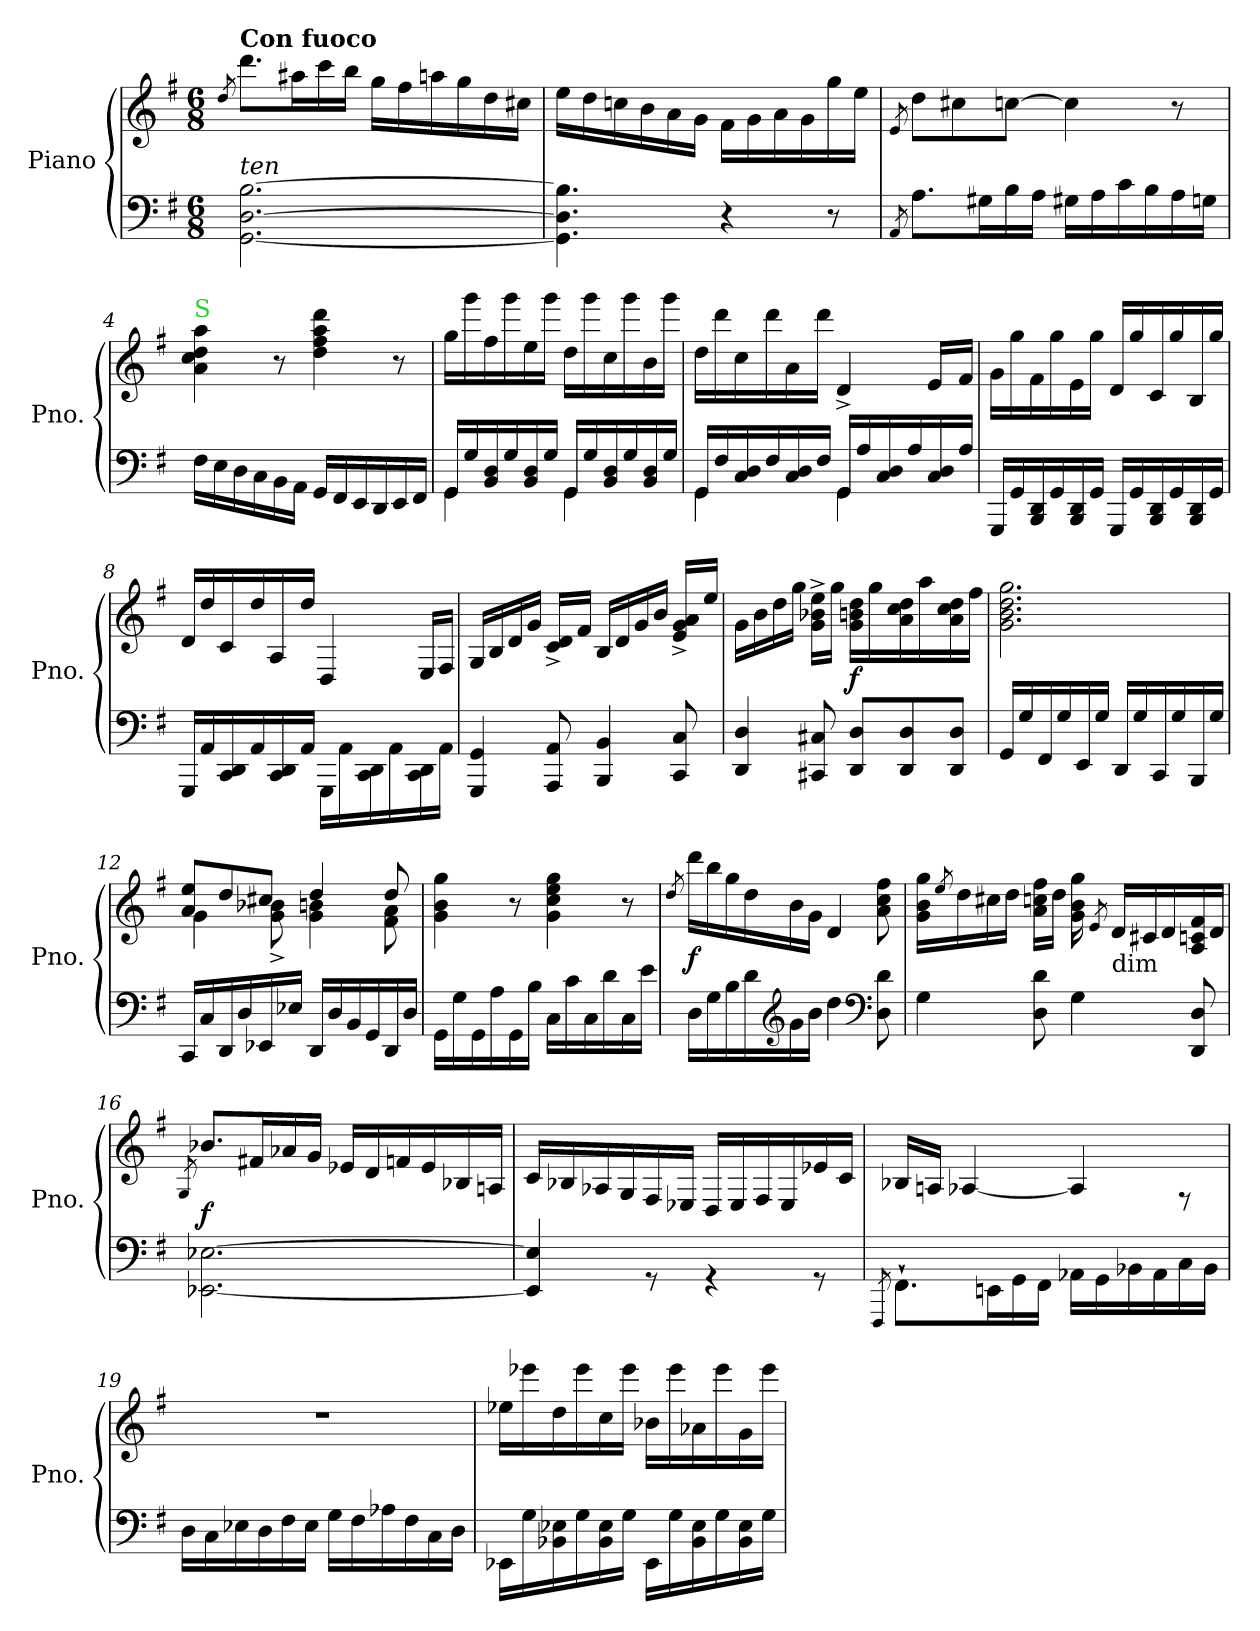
**kern	**kern	**dynam
*part1	*part1	*part1
*staff2	*staff1	*staff1/2
*I"Piano	*	*
*I'Pno.	*	*
*clefF4	*clefG2	*
*k[f#]	*k[f#]	*
*G:	*G:	*
*M6/8	*M6/8	*
=1	=1	=1
.	8qdd/	.
!	!LO:TX:a:B:t=Con fuoco	!
!LO:TX:a:i:t=ten	!	!
[2.GG\ [2.D\ [2.B\	8.ddd\L	.
.	16aa#X\L	.
.	16ccc\	.
.	16bb\JJ	.
.	16gg\LL	.
.	16ff#\	.
.	16aan\	.
.	16gg\	.
.	16dd\	.
.	16cc#X\JJ	.
=2	=2	=2
4.GG]\ 4.D]\ 4.B]\	16ee\LL	.
.	16dd\	.
.	16ccn\	.
.	16b\	.
.	16a\	.
.	16g\JJ	.
4r	16f#\LL	.
.	16g\	.
.	16a\	.
.	16g\	.
8r	16gg\	.
.	16ee\JJ	.
=3	=3	=3
8qAA/	8qe/	.
8.A\L	8dd\L	.
.	8cc#X\	.
16G#X\L	.	.
16B\	[8ccn\J	.
16A\JJ	.	.
16G#X\LL	4cc\]	.
16A\	.	.
16c\	.	.
16B\	.	.
16A\	8r	.
16Gn\JJ	.	.
=4	=4	=4
!	!LO:TX:a:color=limegreen:t=S	!
16F#\LL	4a\ 4cc\ 4dd\ 4aa\	.
16E\	.	.
16D\	.	.
16C\	.	.
16BB\	8r	.
16AA\JJ	.	.
16GG/LL	4dd\ 4ff#\ 4aa\ 4ddd\	.
16FF#/	.	.
16EE/	.	.
16DD/	.	.
16EE/	8r	.
16FF#/JJ	.	.
=5	=5	=5
*^	*	*
16GG/LL	4GG\	16gg\LL	.
16G/	.	16ggg\	.
16BB/ 16D/	.	16ff#\	.
16G/	.	16ggg\	.
16BB/ 16D/	8ryy	16ee\	.
16G/JJ	.	16ggg\JJ	.
16GG/LL	4GG\	16dd\LL	.
16G/	.	16ggg\	.
16BB/ 16D/	.	16cc\	.
16G/	.	16ggg\	.
16BB/ 16D/	8ryy	16b\	.
16G/JJ	.	16ggg\JJ	.
=6	=6	=6	=6
16GG/LL	4GG\	16dd\LL	.
16F#/	.	16ddd\	.
16C/ 16D/	.	16cc\	.
16F#/	.	16ddd\	.
16C/ 16D/	8ryy	16a\	.
16F#/JJ	.	16ddd\JJ	.
16GG/LL	4GG\	4d^/	.
16A/	.	.	.
16C/ 16D/	.	.	.
16A/	.	.	.
16C/ 16D/	8ryy	16e/LL	.
16A/JJ	.	16f#/JJ	.
*v	*v	*	*
=7	=7	=7
16GGG/LL	16g\LL	.
16GG/	16gg\	.
16BBB/ 16DD/	16f#\	.
16GG/	16gg\	.
16BBB/ 16DD/	16e\	.
16GG/JJ	16gg\JJ	.
16GGG/LL	16d/LL	.
16GG/	16gg/	.
16BBB/ 16DD/	16c/	.
16GG/	16gg/	.
16BBB/ 16DD/	16B/	.
16GG/JJ	16gg/JJ	.
=8	=8	=8
16GGG/LL	16d/LL	.
16AA/	16dd/	.
16CC/ 16DD/	16c/	.
16AA/	16dd/	.
16CC/ 16DD/	16A/	.
16AA/JJ	16dd/JJ	.
16GGG\LL	4D/	.
16AA\	.	.
16CC\ 16DD\	.	.
16AA\	.	.
16CC\ 16DD\	16E/LL	.
16AA\JJ	16F#/JJ	.
=9	=9	=9
4GGG/ 4GG/	16G/LL	.
.	16B/	.
.	16d/	.
.	16g/JJ	.
8AAA/ 8AA/	16c^/ 16d^/LL	.
.	16f#/JJ	.
4BBB/ 4BB/	16B/LL	.
.	16d/	.
.	16g/	.
.	16b/JJ	.
8CC/ 8C/	16e^/ 16g^/ 16a^/LL	.
.	16ee/JJ	.
=10	=10	=10
4DD/ 4D/	16g\LL	.
.	16b\	.
.	16dd\	.
.	16gg\JJ	.
8CC#X/ 8C#X/	16g^<\ 16b-X^<\ 16ee^<\LL	.
.	16gg\JJ	.
8DD/ 8D/L	16g\ 16bn\ 16dd\LL	f
.	16gg\	.
8DD/ 8D/	16a\ 16cc\ 16dd\	.
.	16aa\	.
8DD/ 8D/J	16a\ 16cc\ 16dd\	.
.	16ff#\JJ	.
=11	=11	=11
16GG/LL	2.g\ 2.b\ 2.dd\ 2.gg\	.
16G/	.	.
16FF#/	.	.
16G/	.	.
16EE/	.	.
16G/JJ	.	.
16DD/LL	.	.
16G/	.	.
16CC/	.	.
16G/	.	.
16BBB/	.	.
16G/JJ	.	.
=12	=12	=12
*	*^	*
16CC/LL	8a/ 8ee/L	4g\	.
16C/	.	.	.
16DD/	8dd/	.	.
16D/	.	.	.
16EE-X/	8cc#X/J	8g^\ 8b-X^\	.
16E-X/JJ	.	.	.
16DD/LL	4dd/	4g\ 4bn\	.
16D/	.	.	.
16BB/	.	.	.
16GG/	.	.	.
16DD/	8dd/	8f#\ 8a\	.
16D/JJ	.	.	.
*	*v	*v	*
=13	=13	=13
16GG\LL	4g\ 4b\ 4gg\	.
16G\	.	.
16GG\	.	.
16A\	.	.
16GG\	8r	.
16B\JJ	.	.
16C\LL	4g\ 4cc\ 4ee\ 4gg\	.
16c\	.	.
16C\	.	.
16d\	.	.
16C\	8r	.
16e\JJ	.	.
=14	=14	=14
.	8qdd/	.
16D\LL	16ddd\LL	f
16G\	16bb\	.
16B\	16gg\	.
16d\	16dd\	.
*clefG2	*	*
16g\	16b\	.
16b\JJ	16g\JJ	.
4dd\	4d/	.
*clefF4	*	*
8D\ 8d\	8a\ 8cc\ 8ff#\	.
=15	=15	=15
4G\	16g\ 16b\ 16gg\LL	.
.	8qee/	.
.	16dd\	.
.	16cc#X\	.
.	16dd\JJ	.
8D\ 8d\	16a\ 16ccn\ 16ff#\LL	.
.	16dd\JJ	.
4G\	16g\ 16b\ 16gg\	.
.	8qe/	.
!	!LO:TX:c:t=dim	!
.	16d/LL	.
.	16c#X/	.
.	16d/	.
8DD/ 8D/	16A/ 16cn/ 16f#/	.
.	16d/JJ	.
=16	=16	=16
.	8qG/	.
[2.EE-X\ [2.E-X\	8.b-X/L	f
.	16f#X/L	.
.	16a-X/	.
.	16g/JJ	.
.	16e-X/LL	.
.	16d/	.
.	16fn/	.
.	16e-/	.
.	16B-X/	.
.	16An/JJ	.
=17	=17	=17
4EE-]/ 4E-]/	16c/LL	.
.	16B-X/	.
.	16A-X/	.
.	16G/	.
8rGG	16F#/	.
.	16E-X/JJ	.
4rGG	16D/LL	.
.	16E-/	.
.	16F#/	.
.	16E-/	.
8rGG	16e-X/	.
.	16c/JJ	.
=18	=18	=18
8qFFF#/	.	.
8.FF#`\L	16B-X/LL	.
.	16An/JJ	.
.	[4A-X/	.
16EEn\L	.	.
16GG\	.	.
16FF#\JJ	.	.
16AA-X\LL	4A-/]	.
16GG\	.	.
16BB-X\	.	.
16AA-\	.	.
16C\	8rF	.
16BB-\JJ	.	.
=19	=19	=19
16D\LL	2.r	.
16C\	.	.
16E-X\	.	.
16D\	.	.
16F#\	.	.
16E-\JJ	.	.
16G\LL	.	.
16F#\	.	.
16A-X\	.	.
16F#\	.	.
16C\	.	.
16D\JJ	.	.
=20	=20	=20
16EE-X\LL	16ee-X\LL	.
16G\	16eee-X\	.
16BB-X\ 16E-X\	16dd\	.
16G\	16eee-\	.
16BB-\ 16E-\	16cc\	.
16G\JJ	16eee-\JJ	.
16EE-\LL	16b-X\LL	.
16G\	16eee-\	.
16BB-\ 16E-\	16a-X\	.
16G\	16eee-\	.
16BB-\ 16E-\	16g\	.
16G\JJ	16eee-\JJ	.
=	=	=
*-	*-	*-
